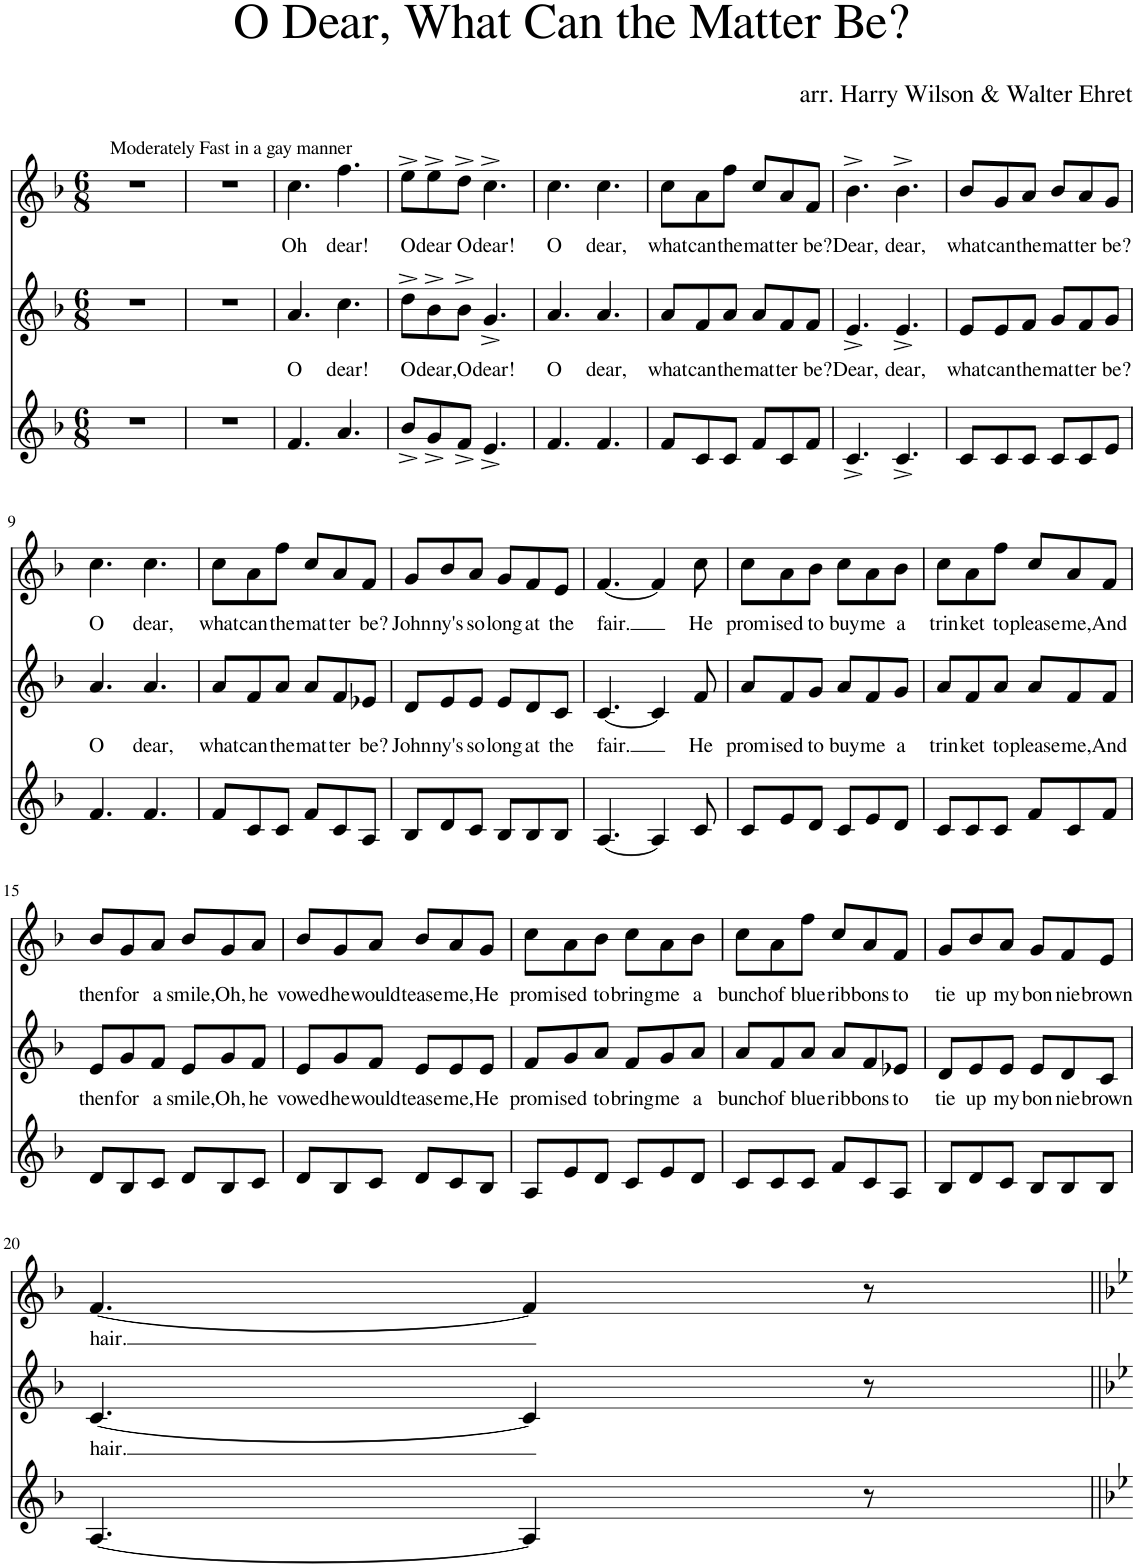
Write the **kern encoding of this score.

**kern	**kern	**text	**kern	**text
*part3	*part2	*part2	*part1	*part1
*staff3	*staff2	*staff2	*staff1	*staff1
*I"Voice	*I"Voice	*	*I"Voice	*
*clefG2	*clefG2	*	*clefG2	*
*k[b-]	*k[b-]	*	*k[b-]	*
*M6/8	*M6/8	*	*M6/8	*
=1	=1	=1	=1	=1
!	!	!	!LO:TX:a:t=Moderately Fast in a gay manner	!
2.r	2.r	.	2.r	.
=2	=2	=2	=2	=2
2.r	2.r	.	2.r	.
=3	=3	=3	=3	=3
!	!	!LO:LY:b	!	!LO:LY:b
4.f/	4.a/	O	4.cc\	Oh
!	!	!LO:LY:b	!	!LO:LY:b
4.a/	4.cc\	dear!	4.ff\	dear!
=4	=4	=4	=4	=4
!	!	!LO:LY:b	!	!LO:LY:b
8b-^/L	8dd^\L	O	8ee^\L	O
!	!	!LO:LY:b	!	!LO:LY:b
8g^/	8b-^\	dear,	8ee^\	dear
!	!	!LO:LY:b	!	!LO:LY:b
8f^/J	8b-^\J	O	8dd^\J	O
!	!	!LO:LY:b	!	!LO:LY:b
4.e^/	4.g^/	dear!	4.cc^\	dear!
=5	=5	=5	=5	=5
!	!	!LO:LY:b	!	!LO:LY:b
4.f/	4.a/	O	4.cc\	O
!	!	!LO:LY:b	!	!LO:LY:b
4.f/	4.a/	dear,	4.cc\	dear,
=6	=6	=6	=6	=6
!	!	!LO:LY:b	!	!LO:LY:b
8f/L	8a/L	what	8cc\L	what
!	!	!LO:LY:b	!	!LO:LY:b
8c/	8f/	can	8a\	can
!	!	!LO:LY:b	!	!LO:LY:b
8c/J	8a/J	the	8ff\J	the
!	!	!LO:LY:b	!	!LO:LY:b
8f/L	8a/L	mat-	8cc/L	mat-
!	!	!LO:LY:b	!	!LO:LY:b
8c/	8f/	-ter	8a/	-ter
!	!	!LO:LY:b	!	!LO:LY:b
8f/J	8f/J	be?	8f/J	be?
=7	=7	=7	=7	=7
!	!	!LO:LY:b	!	!LO:LY:b
4.c^/	4.e^/	Dear,	4.b-^\	Dear,
!	!	!LO:LY:b	!	!LO:LY:b
4.c^/	4.e^/	dear,	4.b-^\	dear,
=8	=8	=8	=8	=8
!	!	!LO:LY:b	!	!LO:LY:b
8c/L	8e/L	what	8b-/L	what
!	!	!LO:LY:b	!	!LO:LY:b
8c/	8e/	can	8g/	can
!	!	!LO:LY:b	!	!LO:LY:b
8c/J	8f/J	the	8a/J	the
!	!	!LO:LY:b	!	!LO:LY:b
8c/L	8g/L	mat-	8b-/L	mat-
!	!	!LO:LY:b	!	!LO:LY:b
8c/	8f/	-ter	8a/	-ter
!	!	!LO:LY:b	!	!LO:LY:b
8e/J	8g/J	be?	8g/J	be?
!!LO:LB:g=z
=9	=9	=9	=9	=9
!	!	!LO:LY:b	!	!LO:LY:b
4.f/	4.a/	O	4.cc\	O
!	!	!LO:LY:b	!	!LO:LY:b
4.f/	4.a/	dear,	4.cc\	dear,
=10	=10	=10	=10	=10
!	!	!LO:LY:b	!	!LO:LY:b
8f/L	8a/L	what	8cc\L	what
!	!	!LO:LY:b	!	!LO:LY:b
8c/	8f/	can	8a\	can
!	!	!LO:LY:b	!	!LO:LY:b
8c/J	8a/J	the	8ff\J	the
!	!	!LO:LY:b	!	!LO:LY:b
8f/L	8a/L	mat-	8cc/L	mat-
!	!	!LO:LY:b	!	!LO:LY:b
8c/	8f/	-ter	8a/	-ter
!	!	!LO:LY:b	!	!LO:LY:b
8A/J	8e-X/J	be?	8f/J	be?
=11	=11	=11	=11	=11
!	!	!LO:LY:b	!	!LO:LY:b
8B-/L	8d/L	John-	8g/L	John-
!	!	!LO:LY:b	!	!LO:LY:b
8d/	8e/	-ny's	8b-/	-ny's
!	!	!LO:LY:b	!	!LO:LY:b
8c/J	8e/J	so	8a/J	so
!	!	!LO:LY:b	!	!LO:LY:b
8B-/L	8e/L	long	8g/L	long
!	!	!LO:LY:b	!	!LO:LY:b
8B-/	8d/	at	8f/	at
!	!	!LO:LY:b	!	!LO:LY:b
8B-/J	8c/J	the	8e/J	the
=12	=12	=12	=12	=12
!	!	!LO:LY:b	!	!LO:LY:b
[4.A/	[4.c/	fair.	[4.f/	fair.
4A/]	4c/]	.	4f/]	.
!	!	!LO:LY:b	!	!LO:LY:b
8c/	8f/	He	8cc\	He
=13	=13	=13	=13	=13
!	!	!LO:LY:b	!	!LO:LY:b
8c/L	8a/L	prom-	8cc\L	prom-
!	!	!LO:LY:b	!	!LO:LY:b
8e/	8f/	-ised	8a\	-ised
!	!	!LO:LY:b	!	!LO:LY:b
8d/J	8g/J	to	8b-\J	to
!	!	!LO:LY:b	!	!LO:LY:b
8c/L	8a/L	buy	8cc\L	buy
!	!	!LO:LY:b	!	!LO:LY:b
8e/	8f/	me	8a\	me
!	!	!LO:LY:b	!	!LO:LY:b
8d/J	8g/J	a	8b-\J	a
=14	=14	=14	=14	=14
!	!	!LO:LY:b	!	!LO:LY:b
8c/L	8a/L	trin-	8cc\L	trin-
!	!	!LO:LY:b	!	!LO:LY:b
8c/	8f/	-ket	8a\	-ket
!	!	!LO:LY:b	!	!LO:LY:b
8c/J	8a/J	to	8ff\J	to
!	!	!LO:LY:b	!	!LO:LY:b
8f/L	8a/L	please	8cc/L	please
!	!	!LO:LY:b	!	!LO:LY:b
8c/	8f/	me,	8a/	me,
!	!	!LO:LY:b	!	!LO:LY:b
8f/J	8f/J	And	8f/J	And
!!LO:LB:g=z
=15	=15	=15	=15	=15
!	!	!LO:LY:b	!	!LO:LY:b
8d/L	8e/L	then	8b-/L	then
!	!	!LO:LY:b	!	!LO:LY:b
8B-/	8g/	for	8g/	for
!	!	!LO:LY:b	!	!LO:LY:b
8c/J	8f/J	a	8a/J	a
!	!	!LO:LY:b	!	!LO:LY:b
8d/L	8e/L	smile,	8b-/L	smile,
!	!	!LO:LY:b	!	!LO:LY:b
8B-/	8g/	Oh,	8g/	Oh,
!	!	!LO:LY:b	!	!LO:LY:b
8c/J	8f/J	he	8a/J	he
=16	=16	=16	=16	=16
!	!	!LO:LY:b	!	!LO:LY:b
8d/L	8e/L	vowed	8b-/L	vowed
!	!	!LO:LY:b	!	!LO:LY:b
8B-/	8g/	he	8g/	he
!	!	!LO:LY:b	!	!LO:LY:b
8c/J	8f/J	would	8a/J	would
!	!	!LO:LY:b	!	!LO:LY:b
8d/L	8e/L	tease	8b-/L	tease
!	!	!LO:LY:b	!	!LO:LY:b
8c/	8e/	me,	8a/	me,
!	!	!LO:LY:b	!	!LO:LY:b
8B-/J	8e/J	He	8g/J	He
=17	=17	=17	=17	=17
!	!	!LO:LY:b	!	!LO:LY:b
8A/L	8f/L	prom-	8cc\L	prom-
!	!	!LO:LY:b	!	!LO:LY:b
8e/	8g/	-ised	8a\	-ised
!	!	!LO:LY:b	!	!LO:LY:b
8d/J	8a/J	to	8b-\J	to
!	!	!LO:LY:b	!	!LO:LY:b
8c/L	8f/L	bring	8cc\L	bring
!	!	!LO:LY:b	!	!LO:LY:b
8e/	8g/	me	8a\	me
!	!	!LO:LY:b	!	!LO:LY:b
8d/J	8a/J	a	8b-\J	a
=18	=18	=18	=18	=18
!	!	!LO:LY:b	!	!LO:LY:b
8c/L	8a/L	bunch	8cc\L	bunch
!	!	!LO:LY:b	!	!LO:LY:b
8c/	8f/	of	8a\	of
!	!	!LO:LY:b	!	!LO:LY:b
8c/J	8a/J	blue	8ff\J	blue
!	!	!LO:LY:b	!	!LO:LY:b
8f/L	8a/L	rib-	8cc/L	rib-
!	!	!LO:LY:b	!	!LO:LY:b
8c/	8f/	-bons	8a/	-bons
!	!	!LO:LY:b	!	!LO:LY:b
8A/J	8e-X/J	to	8f/J	to
=19	=19	=19	=19	=19
!	!	!LO:LY:b	!	!LO:LY:b
8B-/L	8d/L	tie	8g/L	tie
!	!	!LO:LY:b	!	!LO:LY:b
8d/	8e/	up	8b-/	up
!	!	!LO:LY:b	!	!LO:LY:b
8c/J	8e/J	my	8a/J	my
!	!	!LO:LY:b	!	!LO:LY:b
8B-/L	8e/L	bon-	8g/L	bon-
!	!	!LO:LY:b	!	!LO:LY:b
8B-/	8d/	-nie	8f/	-nie
!	!	!LO:LY:b	!	!LO:LY:b
8B-/J	8c/J	brown	8e/J	brown
!!LO:LB:g=z
=20	=20	=20	=20	=20
!	!	!LO:LY:b	!	!LO:LY:b
[4.A/	[4.c/	hair.	[4.f/	hair.
4A/]	4c/]	.	4f/]	.
8r	8r	.	8r	.
=||	=||	=||	=||	=||
*-	*-	*-	*-	*-
